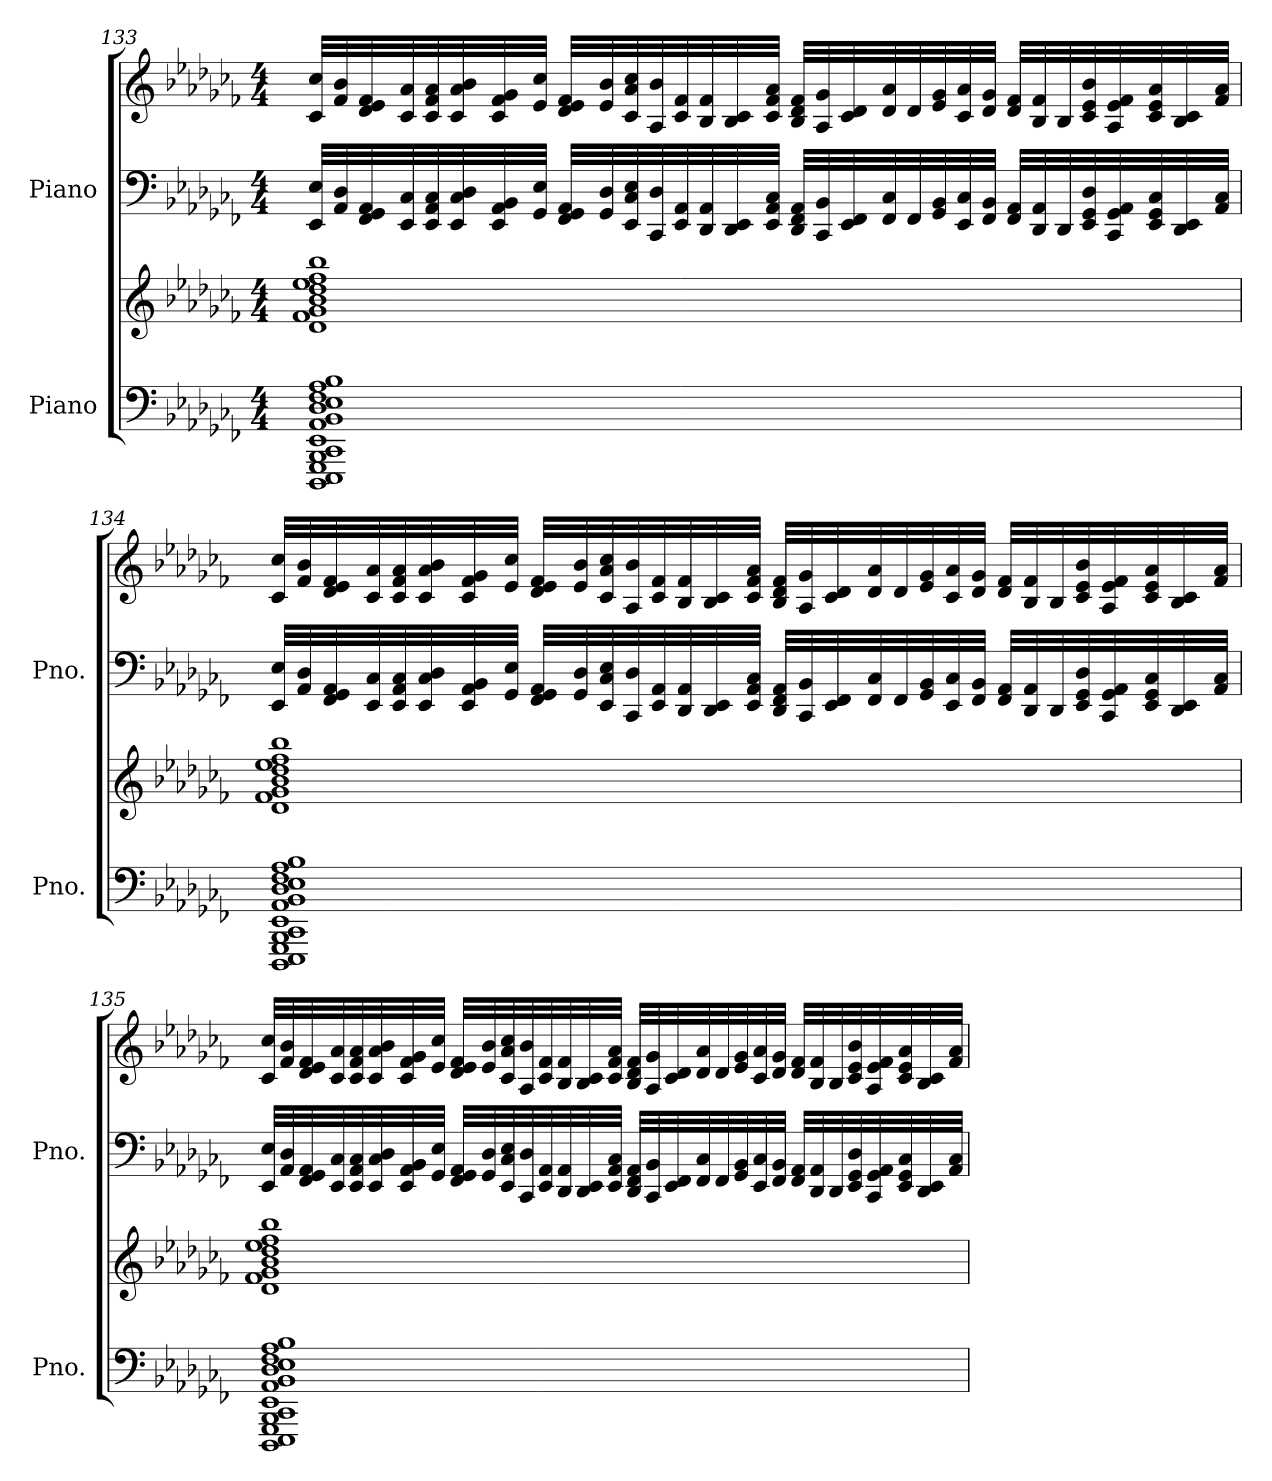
**kern	**kern	**kern	**kern
*part2	*part2	*part1	*part1
*staff4	*staff3	*staff2	*staff1
*I"Piano	*	*I"Piano	*
*I'Pno.	*	*I'Pno.	*
!!LO:LB:g=z
*clefF4	*clefG2	*clefF4	*clefG2
*ITrd14c24	*ITrd14c24	*ITrd-21c-36	*ITrd-21c-36
*k[b-e-a-d-g-c-f-]	*k[b-e-a-d-g-c-f-]	*k[b-e-a-d-g-c-f-]	*k[b-e-a-d-g-c-f-]
*M4/4	*M4/4	*M4/4	*M4/4
=133	=133	=133	=133
1DDDDD- 1EEEEE- 1GGGGG- 1BBBBB- 1CCCC- 1EEEE- 1AAAA- 1BBBB- 1DDD- 1EEE- 1FFF- 1AAA- 1BBB-	1DD- 1FF- 1GG- 1BB- 1D- 1E- 1F- 1B-	32ee-/ 32eee-/LLL	32cccc-/ 32ccccc-/LLL
.	.	32aa-/ 32ddd-/	32ffff-/ 32bbbb-/
.	.	32ff-/ 32gg-/ 32aa-/	32dddd-/ 32eeee-/ 32ffff-/
.	.	32ee-/ 32ccc-/	32cccc-/ 32aaaa-/
.	.	32ee-/ 32aa-/ 32ccc-/	32cccc-/ 32ffff-/ 32aaaa-/
.	.	32ee-/ 32ccc-/ 32ddd-/	32cccc-/ 32aaaa-/ 32bbbb-/
.	.	32ee-/ 32aa-/ 32bb-/	32cccc-/ 32ffff-/ 32gggg-/
.	.	32gg-/ 32eee-/JJJ	32eeee-/ 32ccccc-/JJJ
.	.	32ff-/ 32gg-/ 32aa-/LLL	32dddd-/ 32eeee-/ 32ffff-/LLL
.	.	32gg-/ 32ddd-/	32eeee-/ 32bbbb-/
.	.	32ee-/ 32ccc-/ 32eee-/	32cccc-/ 32aaaa-/ 32ccccc-/
.	.	32cc-/ 32ddd-/	32aaa-/ 32bbbb-/
.	.	32ee-/ 32aa-/	32cccc-/ 32ffff-/
.	.	32dd-/ 32aa-/	32bbb-/ 32ffff-/
.	.	32dd-/ 32ee-/	32bbb-/ 32cccc-/
.	.	32ee-/ 32aa-/ 32ccc-/JJJ	32cccc-/ 32ffff-/ 32aaaa-/JJJ
.	.	32dd-/ 32ff-/ 32aa-/LLL	32bbb-/ 32dddd-/ 32ffff-/LLL
.	.	32cc-/ 32bb-/	32aaa-/ 32gggg-/
.	.	32ee-/ 32ff-/	32cccc-/ 32dddd-/
.	.	32ff-/ 32ccc-/	32dddd-/ 32aaaa-/
.	.	32ff-/	32dddd-/
.	.	32gg-/ 32bb-/	32eeee-/ 32gggg-/
.	.	32ee-/ 32ccc-/	32cccc-/ 32aaaa-/
.	.	32ff-/ 32bb-/JJJ	32dddd-/ 32gggg-/JJJ
.	.	32ff-/ 32aa-/LLL	32dddd-/ 32ffff-/LLL
.	.	32dd-/ 32aa-/	32bbb-/ 32ffff-/
.	.	32dd-/	32bbb-/
.	.	32ee-/ 32gg-/ 32ddd-/	32cccc-/ 32eeee-/ 32bbbb-/
.	.	32cc-/ 32gg-/ 32aa-/	32aaa-/ 32eeee-/ 32ffff-/
.	.	32ee-/ 32gg-/ 32ccc-/	32cccc-/ 32eeee-/ 32aaaa-/
.	.	32dd-/ 32ee-/	32bbb-/ 32cccc-/
.	.	32aa-/ 32ccc-/JJJ	32ffff-/ 32aaaa-/JJJ
!!LO:LB:g=z
=134	=134	=134	=134
1DDDDD- 1EEEEE- 1GGGGG- 1BBBBB- 1CCCC- 1EEEE- 1AAAA- 1BBBB- 1DDD- 1EEE- 1FFF- 1AAA- 1BBB-	1DD- 1FF- 1GG- 1BB- 1D- 1E- 1F- 1B-	32ee-/ 32eee-/LLL	32cccc-/ 32ccccc-/LLL
.	.	32aa-/ 32ddd-/	32ffff-/ 32bbbb-/
.	.	32ff-/ 32gg-/ 32aa-/	32dddd-/ 32eeee-/ 32ffff-/
.	.	32ee-/ 32ccc-/	32cccc-/ 32aaaa-/
.	.	32ee-/ 32aa-/ 32ccc-/	32cccc-/ 32ffff-/ 32aaaa-/
.	.	32ee-/ 32ccc-/ 32ddd-/	32cccc-/ 32aaaa-/ 32bbbb-/
.	.	32ee-/ 32aa-/ 32bb-/	32cccc-/ 32ffff-/ 32gggg-/
.	.	32gg-/ 32eee-/JJJ	32eeee-/ 32ccccc-/JJJ
.	.	32ff-/ 32gg-/ 32aa-/LLL	32dddd-/ 32eeee-/ 32ffff-/LLL
.	.	32gg-/ 32ddd-/	32eeee-/ 32bbbb-/
.	.	32ee-/ 32ccc-/ 32eee-/	32cccc-/ 32aaaa-/ 32ccccc-/
.	.	32cc-/ 32ddd-/	32aaa-/ 32bbbb-/
.	.	32ee-/ 32aa-/	32cccc-/ 32ffff-/
.	.	32dd-/ 32aa-/	32bbb-/ 32ffff-/
.	.	32dd-/ 32ee-/	32bbb-/ 32cccc-/
.	.	32ee-/ 32aa-/ 32ccc-/JJJ	32cccc-/ 32ffff-/ 32aaaa-/JJJ
.	.	32dd-/ 32ff-/ 32aa-/LLL	32bbb-/ 32dddd-/ 32ffff-/LLL
.	.	32cc-/ 32bb-/	32aaa-/ 32gggg-/
.	.	32ee-/ 32ff-/	32cccc-/ 32dddd-/
.	.	32ff-/ 32ccc-/	32dddd-/ 32aaaa-/
.	.	32ff-/	32dddd-/
.	.	32gg-/ 32bb-/	32eeee-/ 32gggg-/
.	.	32ee-/ 32ccc-/	32cccc-/ 32aaaa-/
.	.	32ff-/ 32bb-/JJJ	32dddd-/ 32gggg-/JJJ
.	.	32ff-/ 32aa-/LLL	32dddd-/ 32ffff-/LLL
.	.	32dd-/ 32aa-/	32bbb-/ 32ffff-/
.	.	32dd-/	32bbb-/
.	.	32ee-/ 32gg-/ 32ddd-/	32cccc-/ 32eeee-/ 32bbbb-/
.	.	32cc-/ 32gg-/ 32aa-/	32aaa-/ 32eeee-/ 32ffff-/
.	.	32ee-/ 32gg-/ 32ccc-/	32cccc-/ 32eeee-/ 32aaaa-/
.	.	32dd-/ 32ee-/	32bbb-/ 32cccc-/
.	.	32aa-/ 32ccc-/JJJ	32ffff-/ 32aaaa-/JJJ
!!LO:PB:g=z
=135	=135	=135	=135
1DDDDD- 1EEEEE- 1GGGGG- 1BBBBB- 1CCCC- 1EEEE- 1AAAA- 1BBBB- 1DDD- 1EEE- 1FFF- 1AAA- 1BBB-	1DD- 1FF- 1GG- 1BB- 1D- 1E- 1F- 1B-	32ee-/ 32eee-/LLL	32cccc-/ 32ccccc-/LLL
.	.	32aa-/ 32ddd-/	32ffff-/ 32bbbb-/
.	.	32ff-/ 32gg-/ 32aa-/	32dddd-/ 32eeee-/ 32ffff-/
.	.	32ee-/ 32ccc-/	32cccc-/ 32aaaa-/
.	.	32ee-/ 32aa-/ 32ccc-/	32cccc-/ 32ffff-/ 32aaaa-/
.	.	32ee-/ 32ccc-/ 32ddd-/	32cccc-/ 32aaaa-/ 32bbbb-/
.	.	32ee-/ 32aa-/ 32bb-/	32cccc-/ 32ffff-/ 32gggg-/
.	.	32gg-/ 32eee-/JJJ	32eeee-/ 32ccccc-/JJJ
.	.	32ff-/ 32gg-/ 32aa-/LLL	32dddd-/ 32eeee-/ 32ffff-/LLL
.	.	32gg-/ 32ddd-/	32eeee-/ 32bbbb-/
.	.	32ee-/ 32ccc-/ 32eee-/	32cccc-/ 32aaaa-/ 32ccccc-/
.	.	32cc-/ 32ddd-/	32aaa-/ 32bbbb-/
.	.	32ee-/ 32aa-/	32cccc-/ 32ffff-/
.	.	32dd-/ 32aa-/	32bbb-/ 32ffff-/
.	.	32dd-/ 32ee-/	32bbb-/ 32cccc-/
.	.	32ee-/ 32aa-/ 32ccc-/JJJ	32cccc-/ 32ffff-/ 32aaaa-/JJJ
.	.	32dd-/ 32ff-/ 32aa-/LLL	32bbb-/ 32dddd-/ 32ffff-/LLL
.	.	32cc-/ 32bb-/	32aaa-/ 32gggg-/
.	.	32ee-/ 32ff-/	32cccc-/ 32dddd-/
.	.	32ff-/ 32ccc-/	32dddd-/ 32aaaa-/
.	.	32ff-/	32dddd-/
.	.	32gg-/ 32bb-/	32eeee-/ 32gggg-/
.	.	32ee-/ 32ccc-/	32cccc-/ 32aaaa-/
.	.	32ff-/ 32bb-/JJJ	32dddd-/ 32gggg-/JJJ
.	.	32ff-/ 32aa-/LLL	32dddd-/ 32ffff-/LLL
.	.	32dd-/ 32aa-/	32bbb-/ 32ffff-/
.	.	32dd-/	32bbb-/
.	.	32ee-/ 32gg-/ 32ddd-/	32cccc-/ 32eeee-/ 32bbbb-/
.	.	32cc-/ 32gg-/ 32aa-/	32aaa-/ 32eeee-/ 32ffff-/
.	.	32ee-/ 32gg-/ 32ccc-/	32cccc-/ 32eeee-/ 32aaaa-/
.	.	32dd-/ 32ee-/	32bbb-/ 32cccc-/
.	.	32aa-/ 32ccc-/JJJ	32ffff-/ 32aaaa-/JJJ
=	=	=	=
*-	*-	*-	*-
